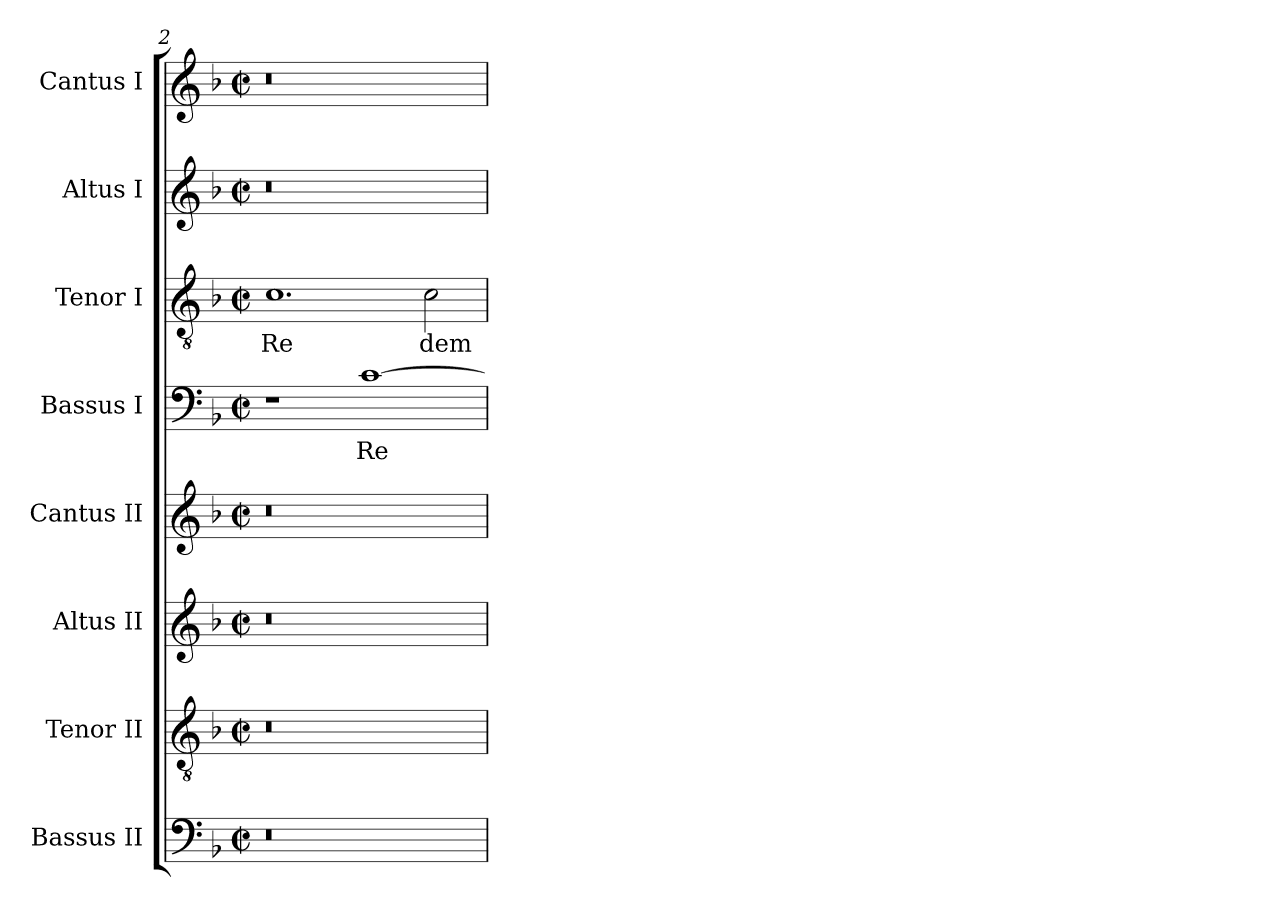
**kern	**kern	**kern	**kern	**kern	**text	**kern	**text	**kern	**kern
*part8	*part7	*part6	*part5	*part4	*part4	*part3	*part3	*part2	*part1
*staff8	*staff7	*staff6	*staff5	*staff4	*staff4	*staff3	*staff3	*staff2	*staff1
*I"Bassus II	*I"Tenor II	*I"Altus II	*I"Cantus II	*I"Bassus I	*	*I"Tenor I	*	*I"Altus I	*I"Cantus I
*clefF4	*clefGv2	*clefG2	*clefG2	*clefF4	*	*clefGv2	*	*clefG2	*clefG2
*k[b-]	*k[b-]	*k[b-]	*k[b-]	*k[b-]	*	*k[b-]	*	*k[b-]	*k[b-]
*F:	*F:	*F:	*F:	*F:	*	*F:	*	*F:	*F:
*M2/2	*M2/2	*M2/2	*M2/2	*M2/2	*	*M2/2	*	*M2/2	*M2/2
*met(c|)	*met(c|)	*met(c|)	*met(c|)	*met(c|)	*	*met(c|)	*	*met(c|)	*met(c|)
=2	=2	=2	=2	=2	=2	=2	=2	=2	=2
!	!	!	!	!	!	!	!LO:LY:b:cj	!	!
0r	0r	0r	0r	1r	.	1.c	Re	0r	0r
!	!	!	!	!	!LO:LY:b:cj	!	!	!	!
.	.	.	.	[>1c	Re-	.	.	.	.
!	!	!	!	!	!	!	!LO:LY:b:cj	!	!
.	.	.	.	.	.	2c\	dem	.	.
=	=	=	=	=	=	=	=	=	=
*-	*-	*-	*-	*-	*-	*-	*-	*-	*-
